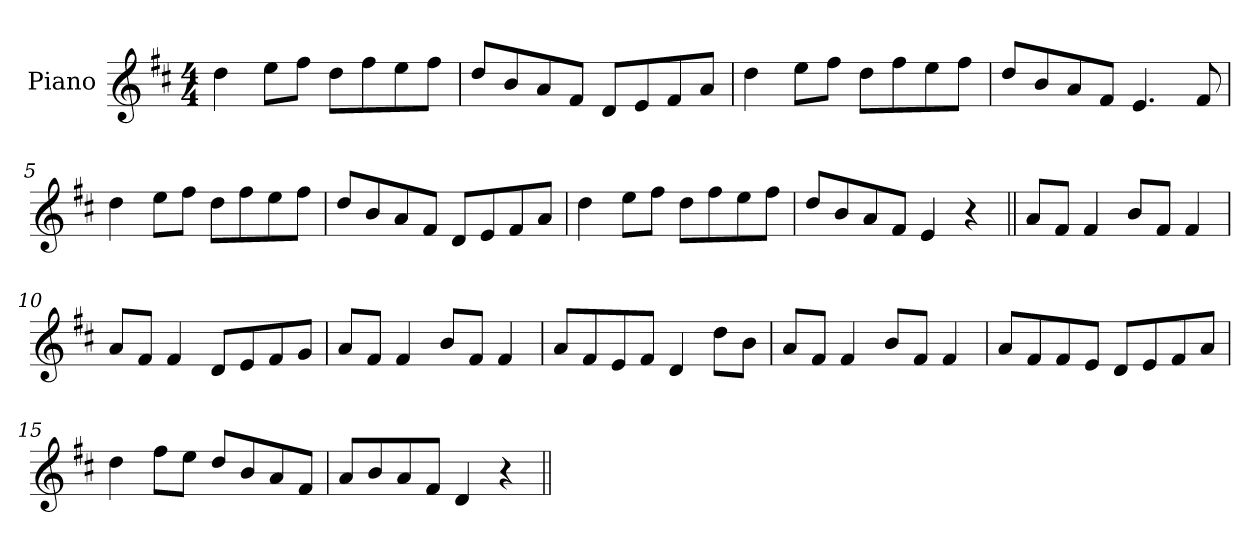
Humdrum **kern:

**kern
*part1
*staff1
*I"Piano
*I'Pno
*clefG2
*k[f#c#]
*D:
*M4/4
=1
4dd\
8ee\L
8ff#\J
8dd\L
8ff#\
8ee\
8ff#\J
=2
8dd/L
8b/
8a/
8f#/J
8d/L
8e/
8f#/
8a/J
=3
4dd\
8ee\L
8ff#\J
8dd\L
8ff#\
8ee\
8ff#\J
=4
8dd/L
8b/
8a/
8f#/J
4.e/
8f#/
!!LO:LB:g=z
=5
4dd\
8ee\L
8ff#\J
8dd\L
8ff#\
8ee\
8ff#\J
=6
8dd/L
8b/
8a/
8f#/J
8d/L
8e/
8f#/
8a/J
=7
4dd\
8ee\L
8ff#\J
8dd\L
8ff#\
8ee\
8ff#\J
=8
8dd/L
8b/
8a/
8f#/J
4e/
4r
=9||
8a/L
8f#/J
4f#/
8b/L
8f#/J
4f#/
!!LO:LB:g=z
=10
8a/L
8f#/J
4f#/
8d/L
8e/
8f#/
8g/J
=11
8a/L
8f#/J
4f#/
8b/L
8f#/J
4f#/
=12
8a/L
8f#/
8e/
8f#/J
4d/
8dd\L
8b\J
=13
8a/L
8f#/J
4f#/
8b/L
8f#/J
4f#/
=14
8a/L
8f#/
8f#/
8e/J
8d/L
8e/
8f#/
8a/J
!!LO:LB:g=z
=15
4dd\
8ff#\L
8ee\J
8dd/L
8b/
8a/
8f#/J
=16
8a/L
8b/
8a/
8f#/J
4d/
4r
=||
*-
